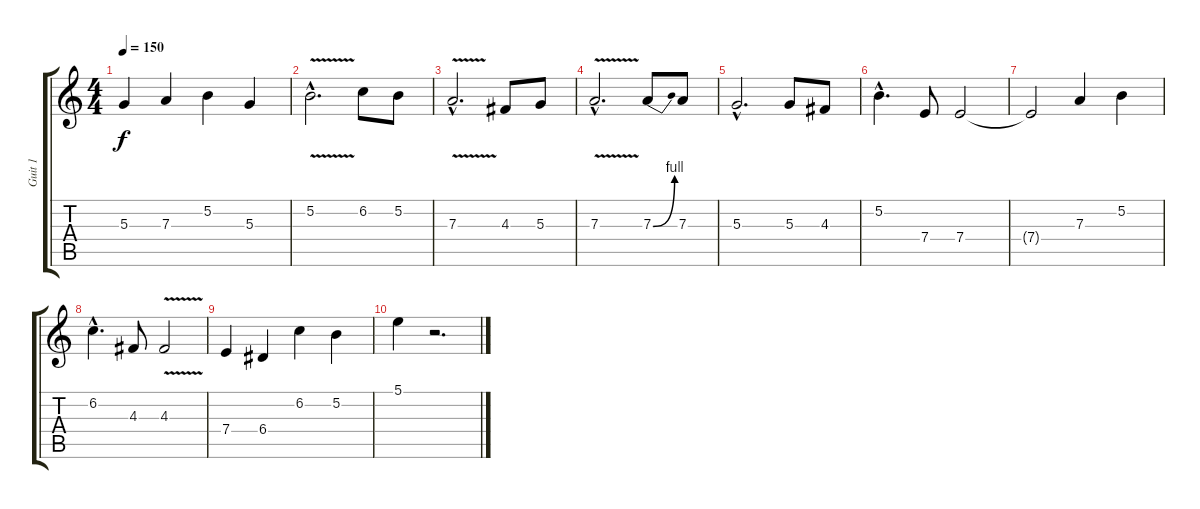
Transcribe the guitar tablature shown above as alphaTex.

\track ("Guit 1" "Guit 1") {instrument distortionguitar}
\staff {score tabs}
\tuning (B3 Gb3 D3 A2 E2 B1) {hide}
\ts (4 4)
\tempo 150
\clef g2
\ks c
5.3.4{dy f} 7.3.4 5.2.4 5.3.4 |
5.2{v hac}.2{d} 6.2.8 5.2.8 |
7.3{v hac}.2{d} 4.3.8 5.3.8 |
7.3{v hac}.2{d} 7.3{be (bend 0 0 60 4)}.8 7.3.8 |
5.3{hac}.2{d} 5.3.8 4.3.8 |
5.2{hac}.4{d} 7.4.8 7.4.2 |
7.4{t}.2 7.3.4 5.2.4 |
6.2{hac}.4{d} 4.3.8 4.3{v}.2 |
7.4.4 6.4.4 6.2.4 5.2.4 |
5.1.4 r.2{d}
